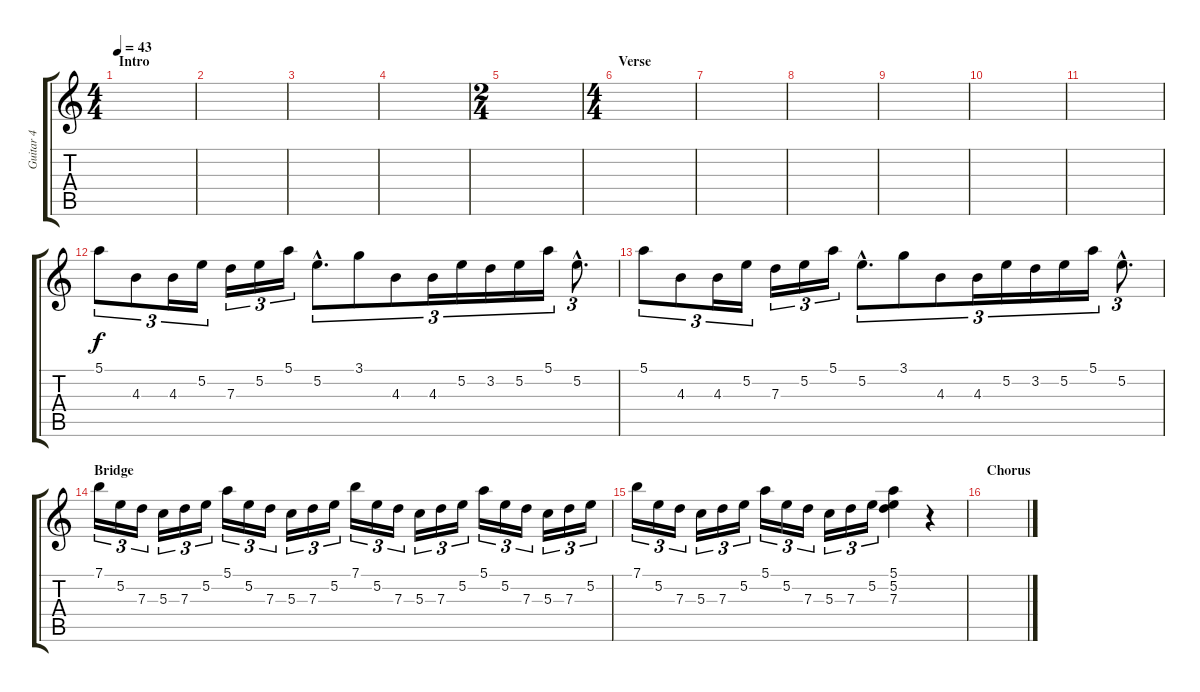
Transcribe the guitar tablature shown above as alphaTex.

\track ("Guitar 4" "Guitar 4") {instrument acousticguitarnylon}
\staff {score tabs}
\tuning (E4 B3 G3 D3 A2 E2) {hide}
\ts (4 4)
\section ("" "Intro")
\tempo 43
\clef g2
\ks c
|
|
|
|
\ts (2 4)
|
\ts (4 4)
\section ("" "Verse")
|
|
|
|
|
|
5.1.8{tu (3 2)} 4.3.8{tu (3 2)} 4.3.16{tu (3 2)} 5.2.16{tu (3 2)} 7.3.16{tu (3 2)} 5.2.16{tu (3 2)} 5.1.16{tu (3 2)} 5.2{hac}.8{d tu (3 2)} 3.1.8{tu (3 2)} 4.3.8{tu (3 2)} 4.3.16{tu (3 2)} 5.2.16{tu (3 2)} 3.2.16{tu (3 2)} 5.2.16{tu (3 2)} 5.1.16{tu (3 2)} 5.2{hac}.8{d tu (3 2)} |
5.1.8{tu (3 2)} 4.3.8{tu (3 2)} 4.3.16{tu (3 2)} 5.2.16{tu (3 2)} 7.3.16{tu (3 2)} 5.2.16{tu (3 2)} 5.1.16{tu (3 2)} 5.2{hac}.8{d tu (3 2)} 3.1.8{tu (3 2)} 4.3.8{tu (3 2)} 4.3.16{tu (3 2)} 5.2.16{tu (3 2)} 3.2.16{tu (3 2)} 5.2.16{tu (3 2)} 5.1.16{tu (3 2)} 5.2{hac}.8{d tu (3 2)} |
\section ("" "Bridge")
7.1.16{tu (3 2)} 5.2.16{tu (3 2)} 7.3.16{tu (3 2)} 5.3.16{tu (3 2)} 7.3.16{tu (3 2)} 5.2.16{tu (3 2)} 5.1.16{tu (3 2)} 5.2.16{tu (3 2)} 7.3.16{tu (3 2)} 5.3.16{tu (3 2)} 7.3.16{tu (3 2)} 5.2.16{tu (3 2)} 7.1.16{tu (3 2)} 5.2.16{tu (3 2)} 7.3.16{tu (3 2)} 5.3.16{tu (3 2)} 7.3.16{tu (3 2)} 5.2.16{tu (3 2)} 5.1.16{tu (3 2)} 5.2.16{tu (3 2)} 7.3.16{tu (3 2)} 5.3.16{tu (3 2)} 7.3.16{tu (3 2)} 5.2.16{tu (3 2)} |
7.1.16{tu (3 2)} 5.2.16{tu (3 2)} 7.3.16{tu (3 2)} 5.3.16{tu (3 2)} 7.3.16{tu (3 2)} 5.2.16{tu (3 2)} 5.1.16{tu (3 2)} 5.2.16{tu (3 2)} 7.3.16{tu (3 2)} 5.3.16{tu (3 2)} 7.3.16{tu (3 2)} 5.2.16{tu (3 2)} (5.1 5.2 7.3).4 r.4 |
\section ("" "Chorus")
